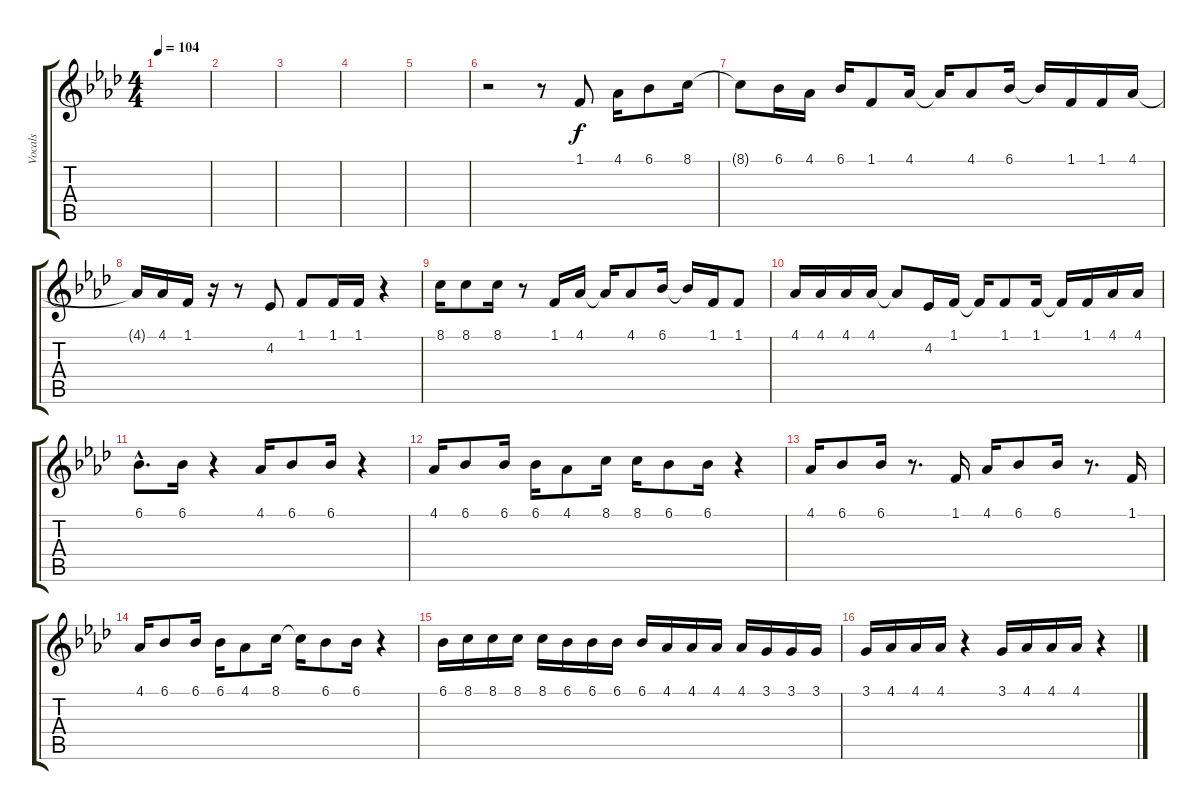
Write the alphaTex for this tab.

\track ("Vocals" "Vocals") {instrument lead6voice}
\staff {score tabs}
\tuning (E4 B3 G3 D3 A2 E2) {hide}
\ts (4 4)
\tempo 104
\clef g2
\ks ab
|
|
|
|
|
r.2 r.8 1.1.8 4.1.16 6.1.8 8.1.16 |
8.1{t}.8 6.1.16 4.1.16 6.1.16 1.1.8 4.1.16 4.1{t}.16 4.1.8 6.1.16 6.1{t}.16 1.1.16 1.1.16 4.1.16 |
4.1{t}.16 4.1.16 1.1.16 r.16 r.8 4.2.8 1.1.8 1.1.16 1.1.16 r.4 |
8.1.16 8.1.8 8.1.16 r.8 1.1.16 4.1.16 4.1{t}.16 4.1.8 6.1.16 6.1{t}.16 1.1.16 1.1.8 |
4.1.16 4.1.16 4.1.16 4.1.16 4.1{t}.8 4.2.16 1.1.16 1.1{t}.16 1.1.8 1.1.16 1.1{t}.16 1.1.16 4.1.16 4.1.16 |
6.1{hac}.8{d} 6.1.16 r.4 4.1.16 6.1.8 6.1.16 r.4 |
4.1.16 6.1.8 6.1.16 6.1.16 4.1.8 8.1.16 8.1.16 6.1.8 6.1.16 r.4 |
4.1.16 6.1.8 6.1.16 r.8{d} 1.1.16 4.1.16 6.1.8 6.1.16 r.8{d} 1.1.16 |
4.1.16 6.1.8 6.1.16 6.1.16 4.1.8 8.1.16 8.1{t}.16 6.1.8 6.1.16 r.4 |
6.1.16 8.1.16 8.1.16 8.1.16 8.1.16 6.1.16 6.1.16 6.1.16 6.1.16 4.1.16 4.1.16 4.1.16 4.1.16 3.1.16 3.1.16 3.1.16 |
3.1.16 4.1.16 4.1.16 4.1.16 r.4 3.1.16 4.1.16 4.1.16 4.1.16 r.4
